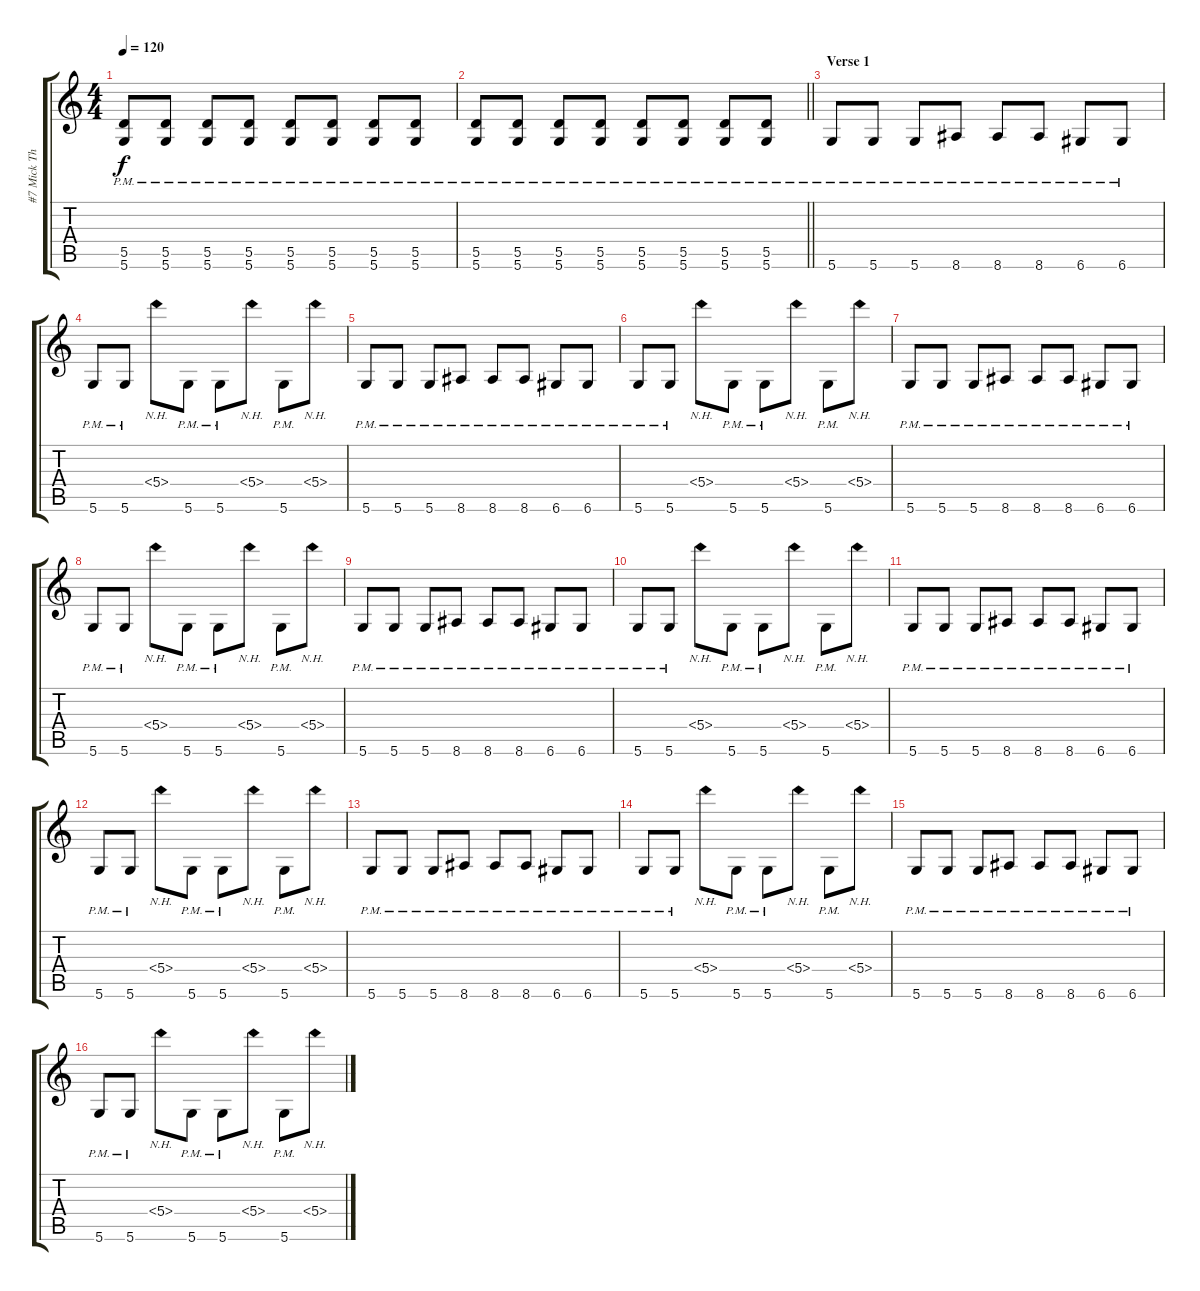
\track ("#7 Mick Thomson" "#7 Mick Th") {instrument distortionguitar}
\staff {score tabs}
\tuning (E4 B3 G3 D3 A2 D2) {hide}
\ts (4 4)
\tempo 120
\clef g2
\ks c
(5.5{pm} 5.6{pm}).8{dy f} (5.5{pm} 5.6{pm}).8 (5.5{pm} 5.6{pm}).8 (5.5{pm} 5.6{pm}).8 (5.5{pm} 5.6{pm}).8 (5.5{pm} 5.6{pm}).8 (5.5{pm} 5.6{pm}).8 (5.5{pm} 5.6{pm}).8 |
\barLineRight lightlight
(5.5{pm} 5.6{pm}).8 (5.5{pm} 5.6{pm}).8 (5.5{pm} 5.6{pm}).8 (5.5{pm} 5.6{pm}).8 (5.5{pm} 5.6{pm}).8 (5.5{pm} 5.6{pm}).8 (5.5{pm} 5.6{pm}).8 (5.5{pm} 5.6{pm}).8 |
\section ("" "Verse 1")
5.6{pm}.8 5.6{pm}.8 5.6{pm}.8 8.6{pm}.8 8.6{pm}.8 8.6{pm}.8 6.6{pm}.8 6.6{pm}.8 |
5.6{pm}.8 5.6{pm}.8 5.4{nh}.8 5.6{pm}.8 5.6{pm}.8 5.4{nh}.8 5.6{pm}.8 5.4{nh}.8 |
5.6{pm}.8 5.6{pm}.8 5.6{pm}.8 8.6{pm}.8 8.6{pm}.8 8.6{pm}.8 6.6{pm}.8 6.6{pm}.8 |
5.6{pm}.8 5.6{pm}.8 5.4{nh}.8 5.6{pm}.8 5.6{pm}.8 5.4{nh}.8 5.6{pm}.8 5.4{nh}.8 |
5.6{pm}.8 5.6{pm}.8 5.6{pm}.8 8.6{pm}.8 8.6{pm}.8 8.6{pm}.8 6.6{pm}.8 6.6{pm}.8 |
5.6{pm}.8 5.6{pm}.8 5.4{nh}.8 5.6{pm}.8 5.6{pm}.8 5.4{nh}.8 5.6{pm}.8 5.4{nh}.8 |
5.6{pm}.8 5.6{pm}.8 5.6{pm}.8 8.6{pm}.8 8.6{pm}.8 8.6{pm}.8 6.6{pm}.8 6.6{pm}.8 |
5.6{pm}.8 5.6{pm}.8 5.4{nh}.8 5.6{pm}.8 5.6{pm}.8 5.4{nh}.8 5.6{pm}.8 5.4{nh}.8 |
5.6{pm}.8 5.6{pm}.8 5.6{pm}.8 8.6{pm}.8 8.6{pm}.8 8.6{pm}.8 6.6{pm}.8 6.6{pm}.8 |
5.6{pm}.8 5.6{pm}.8 5.4{nh}.8 5.6{pm}.8 5.6{pm}.8 5.4{nh}.8 5.6{pm}.8 5.4{nh}.8 |
5.6{pm}.8 5.6{pm}.8 5.6{pm}.8 8.6{pm}.8 8.6{pm}.8 8.6{pm}.8 6.6{pm}.8 6.6{pm}.8 |
5.6{pm}.8 5.6{pm}.8 5.4{nh}.8 5.6{pm}.8 5.6{pm}.8 5.4{nh}.8 5.6{pm}.8 5.4{nh}.8 |
5.6{pm}.8 5.6{pm}.8 5.6{pm}.8 8.6{pm}.8 8.6{pm}.8 8.6{pm}.8 6.6{pm}.8 6.6{pm}.8 |
5.6{pm}.8 5.6{pm}.8 5.4{nh}.8 5.6{pm}.8 5.6{pm}.8 5.4{nh}.8 5.6{pm}.8 5.4{nh}.8
